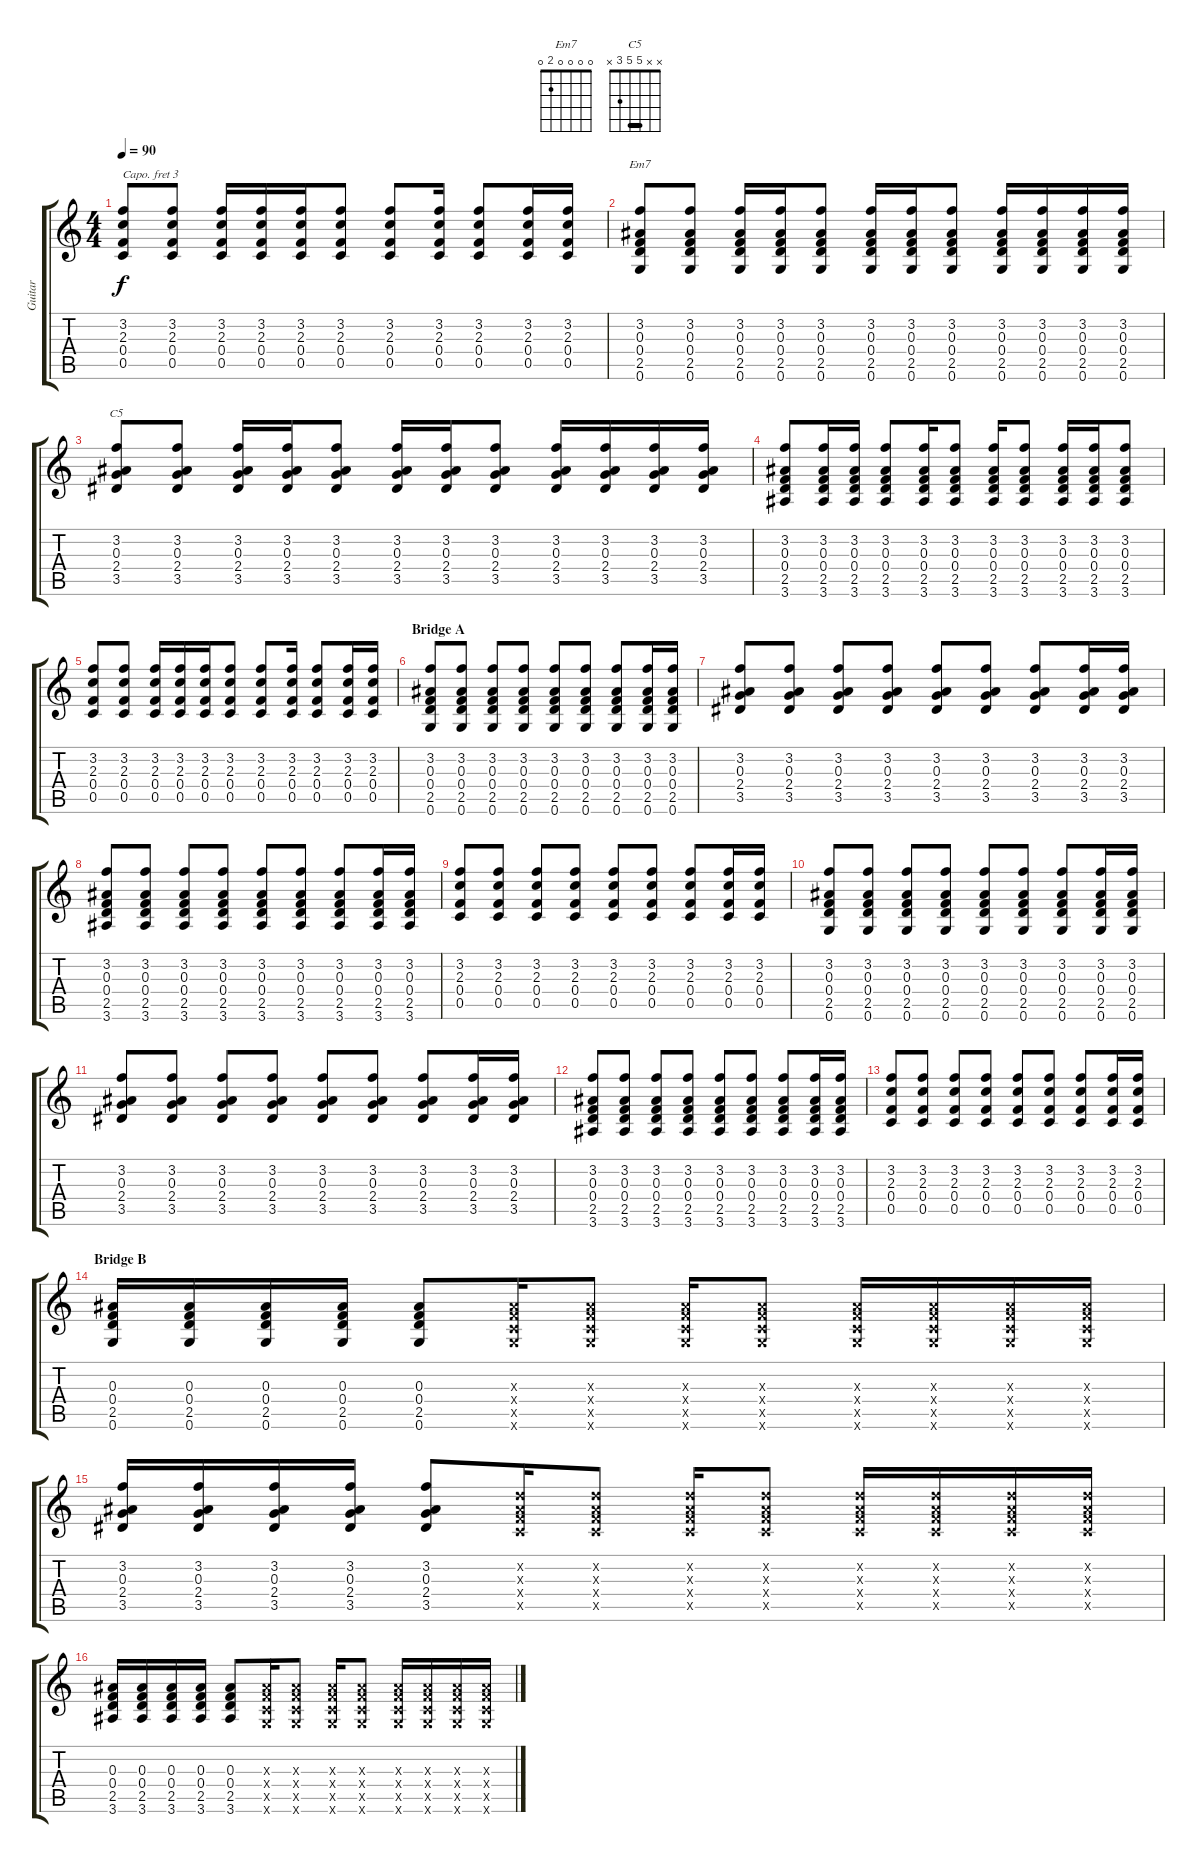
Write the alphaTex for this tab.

\track ("Guitar" "Guitar") {instrument acousticguitarsteel}
\staff {score tabs}
\capo 3
\tuning (E4 B3 G3 D3 A2 E2) {hide}
\chord ("Em7" 0 0 0 0 2 0)
\chord ("C5" x x 5 5 3 x) {barre 5}
\ts (4 4)
\tempo 90
\clef g2
\ks c
(3.2 2.3 0.4 0.5).8{dy f} (3.2 2.3 0.4 0.5).8 (3.2 2.3 0.4 0.5).16 (3.2 2.3 0.4 0.5).16 (3.2 2.3 0.4 0.5).16 (3.2 2.3 0.4 0.5).8 (3.2 2.3 0.4 0.5).8 (3.2 2.3 0.4 0.5).16 (3.2 2.3 0.4 0.5).8 (3.2 2.3 0.4 0.5).16 (3.2 2.3 0.4 0.5).16 |
(3.2 0.3 0.4 2.5 0.6).8{ch "Em7"} (3.2 0.3 0.4 2.5 0.6).8 (3.2 0.3 0.4 2.5 0.6).16 (3.2 0.3 0.4 2.5 0.6).16 (3.2 0.3 0.4 2.5 0.6).8 (3.2 0.3 0.4 2.5 0.6).16 (3.2 0.3 0.4 2.5 0.6).16 (3.2 0.3 0.4 2.5 0.6).8 (3.2 0.3 0.4 2.5 0.6).16 (3.2 0.3 0.4 2.5 0.6).16 (3.2 0.3 0.4 2.5 0.6).16 (3.2 0.3 0.4 2.5 0.6).16 |
(3.2 0.3 2.4 3.5).8{ch "C5"} (3.2 0.3 2.4 3.5).8 (3.2 0.3 2.4 3.5).16 (3.2 0.3 2.4 3.5).16 (3.2 0.3 2.4 3.5).8 (3.2 0.3 2.4 3.5).16 (3.2 0.3 2.4 3.5).16 (3.2 0.3 2.4 3.5).8 (3.2 0.3 2.4 3.5).16 (3.2 0.3 2.4 3.5).16 (3.2 0.3 2.4 3.5).16 (3.2 0.3 2.4 3.5).16 |
(3.2 0.3 0.4 2.5 3.6).8 (3.2 0.3 0.4 2.5 3.6).16 (3.2 0.3 0.4 2.5 3.6).16 (3.2 0.3 0.4 2.5 3.6).8 (3.2 0.3 0.4 2.5 3.6).16 (3.2 0.3 0.4 2.5 3.6).8 (3.2 0.3 0.4 2.5 3.6).16 (3.2 0.3 0.4 2.5 3.6).8 (3.2 0.3 0.4 2.5 3.6).16 (3.2 0.3 0.4 2.5 3.6).16 (3.2 0.3 0.4 2.5 3.6).8 |
(3.2 2.3 0.4 0.5).8 (3.2 2.3 0.4 0.5).8 (3.2 2.3 0.4 0.5).16 (3.2 2.3 0.4 0.5).16 (3.2 2.3 0.4 0.5).16 (3.2 2.3 0.4 0.5).8 (3.2 2.3 0.4 0.5).8 (3.2 2.3 0.4 0.5).16 (3.2 2.3 0.4 0.5).8 (3.2 2.3 0.4 0.5).16 (3.2 2.3 0.4 0.5).16 |
\section ("" "Bridge A")
(3.2 0.3 0.4 2.5 0.6).8 (3.2 0.3 0.4 2.5 0.6).8 (3.2 0.3 0.4 2.5 0.6).8 (3.2 0.3 0.4 2.5 0.6).8 (3.2 0.3 0.4 2.5 0.6).8 (3.2 0.3 0.4 2.5 0.6).8 (3.2 0.3 0.4 2.5 0.6).8 (3.2 0.3 0.4 2.5 0.6).16 (3.2 0.3 0.4 2.5 0.6).16 |
(3.2 0.3 2.4 3.5).8 (3.2 0.3 2.4 3.5).8 (3.2 0.3 2.4 3.5).8 (3.2 0.3 2.4 3.5).8 (3.2 0.3 2.4 3.5).8 (3.2 0.3 2.4 3.5).8 (3.2 0.3 2.4 3.5).8 (3.2 0.3 2.4 3.5).16 (3.2 0.3 2.4 3.5).16 |
(3.2 0.3 0.4 2.5 3.6).8 (3.2 0.3 0.4 2.5 3.6).8 (3.2 0.3 0.4 2.5 3.6).8 (3.2 0.3 0.4 2.5 3.6).8 (3.2 0.3 0.4 2.5 3.6).8 (3.2 0.3 0.4 2.5 3.6).8 (3.2 0.3 0.4 2.5 3.6).8 (3.2 0.3 0.4 2.5 3.6).16 (3.2 0.3 0.4 2.5 3.6).16 |
(3.2 2.3 0.4 0.5).8 (3.2 2.3 0.4 0.5).8 (3.2 2.3 0.4 0.5).8 (3.2 2.3 0.4 0.5).8 (3.2 2.3 0.4 0.5).8 (3.2 2.3 0.4 0.5).8 (3.2 2.3 0.4 0.5).8 (3.2 2.3 0.4 0.5).16 (3.2 2.3 0.4 0.5).16 |
(3.2 0.3 0.4 2.5 0.6).8 (3.2 0.3 0.4 2.5 0.6).8 (3.2 0.3 0.4 2.5 0.6).8 (3.2 0.3 0.4 2.5 0.6).8 (3.2 0.3 0.4 2.5 0.6).8 (3.2 0.3 0.4 2.5 0.6).8 (3.2 0.3 0.4 2.5 0.6).8 (3.2 0.3 0.4 2.5 0.6).16 (3.2 0.3 0.4 2.5 0.6).16 |
(3.2 0.3 2.4 3.5).8 (3.2 0.3 2.4 3.5).8 (3.2 0.3 2.4 3.5).8 (3.2 0.3 2.4 3.5).8 (3.2 0.3 2.4 3.5).8 (3.2 0.3 2.4 3.5).8 (3.2 0.3 2.4 3.5).8 (3.2 0.3 2.4 3.5).16 (3.2 0.3 2.4 3.5).16 |
(3.2 0.3 0.4 2.5 3.6).8 (3.2 0.3 0.4 2.5 3.6).8 (3.2 0.3 0.4 2.5 3.6).8 (3.2 0.3 0.4 2.5 3.6).8 (3.2 0.3 0.4 2.5 3.6).8 (3.2 0.3 0.4 2.5 3.6).8 (3.2 0.3 0.4 2.5 3.6).8 (3.2 0.3 0.4 2.5 3.6).16 (3.2 0.3 0.4 2.5 3.6).16 |
(3.2 2.3 0.4 0.5).8 (3.2 2.3 0.4 0.5).8 (3.2 2.3 0.4 0.5).8 (3.2 2.3 0.4 0.5).8 (3.2 2.3 0.4 0.5).8 (3.2 2.3 0.4 0.5).8 (3.2 2.3 0.4 0.5).8 (3.2 2.3 0.4 0.5).16 (3.2 2.3 0.4 0.5).16 |
\section ("" "Bridge B")
(0.3 0.4 2.5 0.6).16 (0.3 0.4 2.5 0.6).16 (0.3 0.4 2.5 0.6).16 (0.3 0.4 2.5 0.6).16 (0.3 0.4 2.5 0.6).8 (0.3{x} 0.4{x} 0.5{x} 0.6{x}).16 (0.3{x} 0.4{x} 0.5{x} 0.6{x}).8 (0.3{x} 0.4{x} 0.5{x} 0.6{x}).16 (0.3{x} 0.4{x} 0.5{x} 0.6{x}).8 (0.3{x} 0.4{x} 0.5{x} 0.6{x}).16 (0.3{x} 0.4{x} 0.5{x} 0.6{x}).16 (0.3{x} 0.4{x} 0.5{x} 0.6{x}).16 (0.3{x} 0.4{x} 0.5{x} 0.6{x}).16 |
(3.2 0.3 2.4 3.5).16 (3.2 0.3 2.4 3.5).16 (3.2 0.3 2.4 3.5).16 (3.2 0.3 2.4 3.5).16 (3.2 0.3 2.4 3.5).8 (0.2{x} 0.3{x} 0.4{x} 0.5{x}).16 (0.2{x} 0.3{x} 0.4{x} 0.5{x}).8 (0.2{x} 0.3{x} 0.4{x} 0.5{x}).16 (0.2{x} 0.3{x} 0.4{x} 0.5{x}).8 (0.2{x} 0.3{x} 0.4{x} 0.5{x}).16 (0.2{x} 0.3{x} 0.4{x} 0.5{x}).16 (0.2{x} 0.3{x} 0.4{x} 0.5{x}).16 (0.2{x} 0.3{x} 0.4{x} 0.5{x}).16 |
(0.3 0.4 2.5 3.6).16 (0.3 0.4 2.5 3.6).16 (0.3 0.4 2.5 3.6).16 (0.3 0.4 2.5 3.6).16 (0.3 0.4 2.5 3.6).8 (0.3{x} 0.4{x} 0.5{x} 0.6{x}).16 (0.3{x} 0.4{x} 0.5{x} 0.6{x}).8 (0.3{x} 0.4{x} 0.5{x} 0.6{x}).16 (0.3{x} 0.4{x} 0.5{x} 0.6{x}).8 (0.3{x} 0.4{x} 0.5{x} 0.6{x}).16 (0.3{x} 0.4{x} 0.5{x} 0.6{x}).16 (0.3{x} 0.4{x} 0.5{x} 0.6{x}).16 (0.3{x} 0.4{x} 0.5{x} 0.6{x}).16
